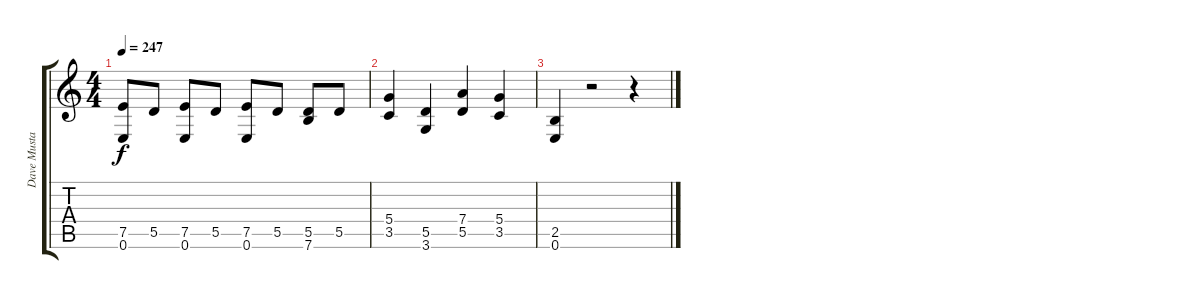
\track ("Dave Mustaine (Rhythm Guitar)" "Dave Musta") {instrument distortionguitar}
\staff {score tabs}
\tuning (E4 B3 G3 D3 A2 E2) {hide}
\ts (4 4)
\tempo 247
\clef g2
\ks c
(7.5 0.6).8{dy f} 5.5.8 (7.5 0.6).8 5.5.8 (7.5 0.6).8 5.5.8 (5.5 7.6).8 5.5.8 |
(5.4 3.5).4 (5.5 3.6).4 (7.4 5.5).4 (5.4 3.5).4 |
(2.5 0.6).4 r.2 r.4
